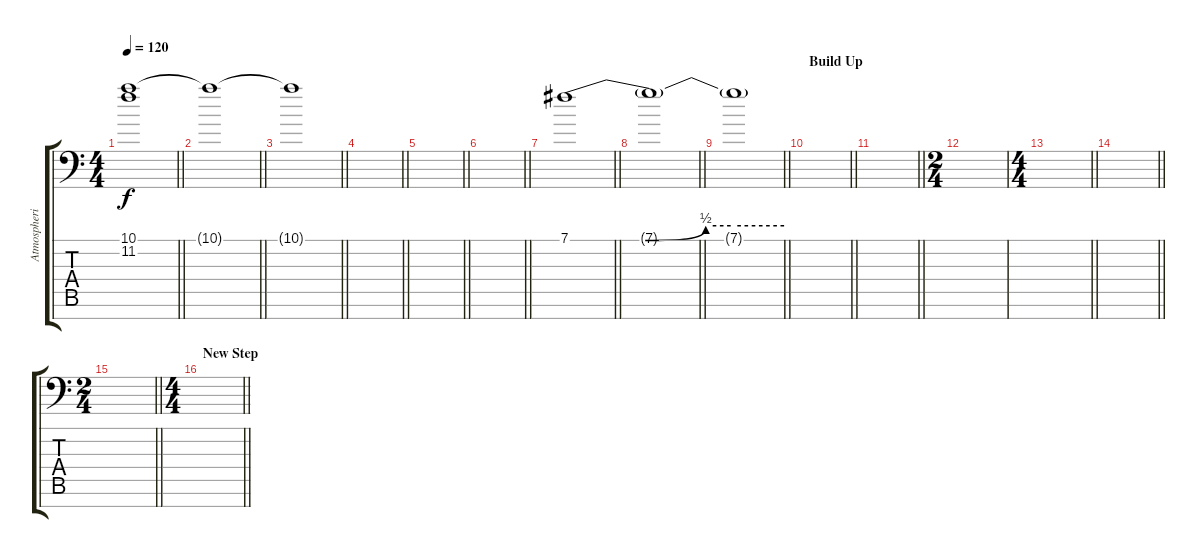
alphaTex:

\track ("Atmospherics 1" "Atmospheri") {instrument distortionguitar}
\staff {score tabs}
\tuning (B3 Gb3 D3 A2 E2 A1 E1) {hide}
\ts (4 4)
\tempo 120
\clef f4
\barLineRight lightlight
\ks c
(10.1 11.2).1{dy f volume 0 instrument pad2warm} |
\barLineRight lightlight
10.1{t}.1 |
\barLineRight lightlight
10.1{t}.1 |
\barLineRight lightlight
|
\barLineRight lightlight
|
\barLineRight lightlight
|
\barLineRight lightlight
7.1{be (custom 0 0 15 0 21 0 38 2 45 2 60 2)}.1{volume 0 instrument pad2warm} |
\barLineRight lightlight
7.1{t}.1 |
\barLineRight lightlight
7.1{t}.1 |
\section ("" "Build Up")
\barLineRight lightlight
|
\barLineRight lightlight
|
\ts (2 4)
|
\ts (4 4)
\barLineRight lightlight
|
\barLineRight lightlight
|
\ts (2 4)
\barLineRight lightlight
|
\ts (4 4)
\section ("" "New Step")
\barLineRight lightlight
